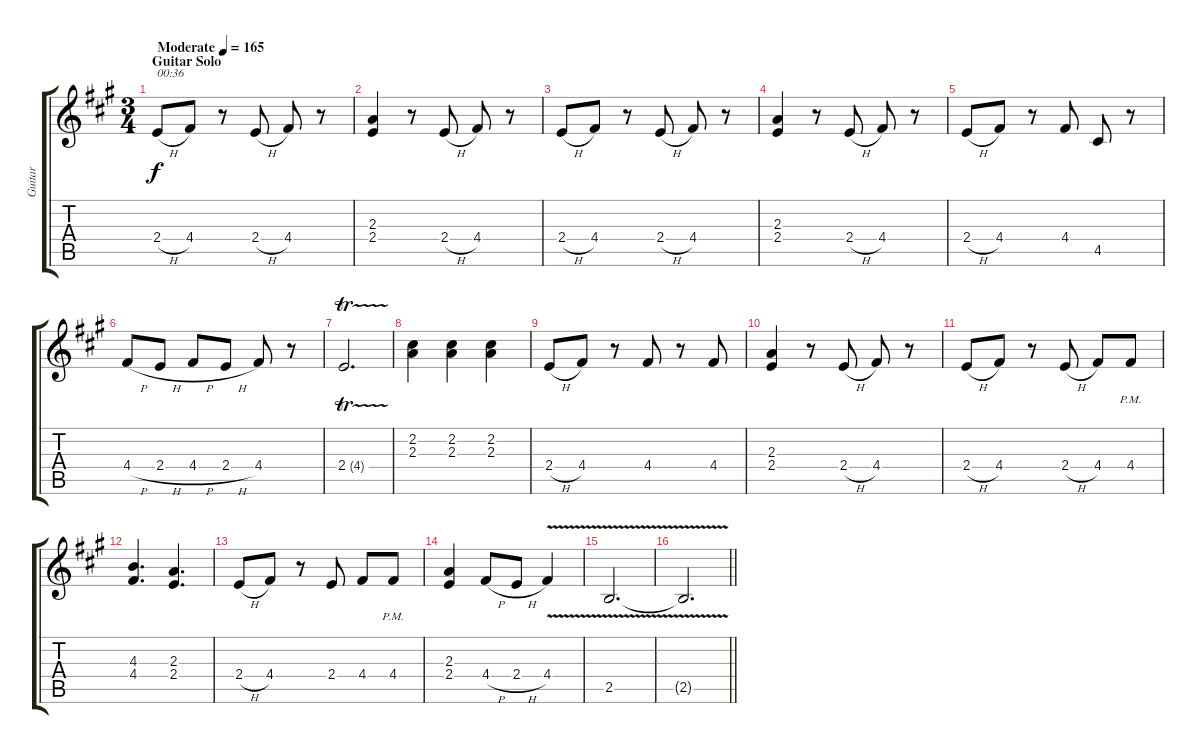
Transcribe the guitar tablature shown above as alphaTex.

\track ("Guitar" "Guitar") {instrument overdrivenguitar}
\staff {score tabs}
\tuning (E4 B3 G3 D3 A2 E2) {hide}
\ts (3 4)
\section ("" "Guitar Solo")
\tempo (165 "Moderate")
\clef g2
\ks a
2.4{h}.8{txt "00:36" dy f instrument overdrivenguitar} 4.4.8 r.8 2.4{h}.8 4.4.8 r.8 |
(2.3 2.4).4 r.8 2.4{h}.8 4.4.8 r.8 |
2.4{h}.8 4.4.8 r.8 2.4{h}.8 4.4.8 r.8 |
(2.3 2.4).4 r.8 2.4{h}.8 4.4.8 r.8 |
2.4{h}.8 4.4.8 r.8 4.4.8 4.5.8 r.8 |
4.4{h}.8 2.4{h}.8 4.4{h}.8 2.4{h}.8 4.4.8 r.8 |
2.4{tr (4 16)}.2{d} |
(2.2 2.3).4 (2.2 2.3).4 (2.2 2.3).4 |
2.4{h}.8 4.4.8 r.8 4.4.8 r.8 4.4.8 |
(2.3 2.4).4 r.8 2.4{h}.8 4.4.8 r.8 |
2.4{h}.8 4.4.8 r.8 2.4{h}.8 4.4.8 4.4{pm}.8 |
(4.3 4.4).4{d} (2.3 2.4).4{d} |
2.4{h}.8 4.4.8 r.8 2.4.8 4.4.8 4.4{pm}.8 |
(2.3 2.4).4 4.4{h}.8 2.4{h}.8 4.4{v}.4 |
2.5{v}.2{d} |
\barLineRight lightlight
2.5{t}.2{d}
